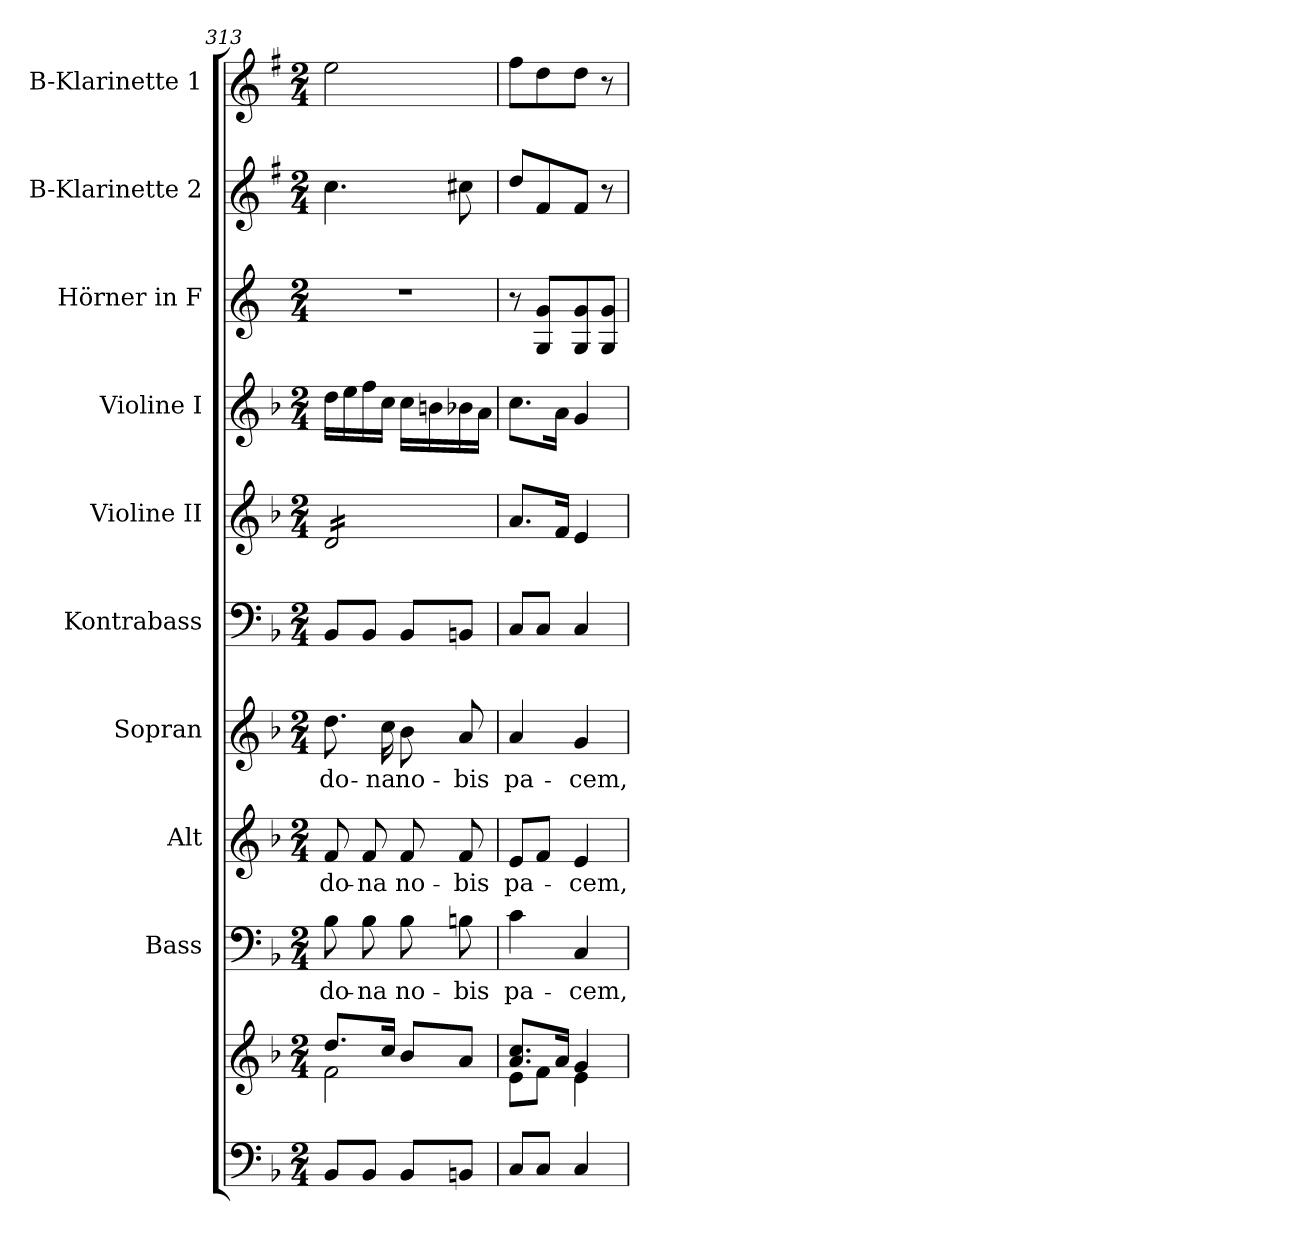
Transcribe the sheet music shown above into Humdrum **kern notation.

**kern	**kern	**kern	**text	**kern	**text	**kern	**text	**kern	**kern	**kern	**kern	**kern	**kern
*part10	*part10	*part9	*part9	*part8	*part8	*part7	*part7	*part6	*part5	*part4	*part3	*part2	*part1
*staff11	*staff10	*staff9	*staff9	*staff8	*staff8	*staff7	*staff7	*staff6	*staff5	*staff4	*staff3	*staff2	*staff1
*	*	*I"Bass	*	*I"Alt	*	*I"Sopran	*	*I"Kontrabass	*I"Violine II	*I"Violine I	*I"Hörner in F	*I"B-Klarinette 2	*I"B-Klarinette 1
*	*	*I'B.	*	*I'A.	*	*I'S.	*	*I'Kb.	*I'Vl. II	*I'Vl. I	*	*I'B Kl. 2	*I'B Kl. 1
!!LO:PB:g=z
*clefF4	*clefG2	*clefF4	*	*clefG2	*	*clefG2	*	*clefF4	*clefG2	*clefG2	*clefG2	*clefG2	*clefG2
*	*	*	*	*	*	*	*	*ITrd7c12	*	*	*ITrd4c7	*ITrd1c2	*ITrd1c2
*k[b-]	*k[b-]	*k[b-]	*	*k[b-]	*	*k[b-]	*	*k[b-]	*k[b-]	*k[b-]	*k[b-]	*k[b-]	*k[b-]
*F:	*F:	*F:	*	*F:	*	*F:	*	*F:	*F:	*F:	*F:	*F:	*F:
*M2/4	*M2/4	*M2/4	*	*M2/4	*	*M2/4	*	*M2/4	*M2/4	*M2/4	*M2/4	*M2/4	*M2/4
=313	=313	=313	=313	=313	=313	=313	=313	=313	=313	=313	=313	=313	=313
*	*^	*	*	*	*	*	*	*	*	*	*	*	*
!	!	!	!	!LO:LY:b	!	!LO:LY:b	!	!LO:LY:b	!	!	!	!	!	!
*	*	*	*	*	*	*	*	*	*	*tremolo	*	*	*	*
8BB-/L	8.dd/L	2f\	8B-\	do-	8f/	do-	8.dd\	do-	8BBB-/L	16d/LL	16dd\LL	2r	4.b-\	2dd\
.	.	.	.	.	.	.	.	.	.	16d/	16ee\	.	.	.
!	!	!	!	!LO:LY:b	!	!LO:LY:b	!	!	!	!	!	!	!	!
8BB-/J	.	.	8B-\	-na	8f/	-na	.	.	8BBB-/J	16d/	16ff\	.	.	.
!	!	!	!	!	!	!	!	!LO:LY:b	!	!	!	!	!	!
.	16cc/Jk	.	.	.	.	.	16cc\	-na	.	16d/	16cc\JJ	.	.	.
!	!	!	!	!LO:LY:b	!	!LO:LY:b	!	!LO:LY:b	!	!	!	!	!	!
8BB-/L	8b-/L	.	8B-\	no-	8f/	no-	8b-\	no-	8BBB-/L	16d/	16cc\LL	.	.	.
.	.	.	.	.	.	.	.	.	.	16d/	16bn\	.	.	.
!	!	!	!	!LO:LY:b	!	!LO:LY:b	!	!LO:LY:b	!	!	!	!	!	!
8BBn/J	8a/J	.	8Bn\	-bis	8f/	-bis	8a/	-bis	8BBBn/J	16d/	16b-X\	.	8bn\	.
.	.	.	.	.	.	.	.	.	.	16d/JJ	16a\JJ	.	.	.
*	*	*	*	*	*	*	*	*	*	*Xtremolo	*	*	*	*
=314	=314	=314	=314	=314	=314	=314	=314	=314	=314	=314	=314	=314	=314	=314
!	!	!	!	!LO:LY:b	!	!LO:LY:b	!	!LO:LY:b	!	!	!	!	!	!
8C/L	8.a/ 8.cc/L	8e\L	4c\	pa-	8e/L	pa-	4a/	pa-	8CC/L	8.a/L	8.cc\L	8r	8cc/L	8ee\L
8C/J	.	8f\J	.	.	8f/J	.	.	.	8CC/J	.	.	8C/ 8c/L	8e/	8cc\
.	16a/Jk	.	.	.	.	.	.	.	.	16f/Jk	16a\Jk	.	.	.
!	!	!	!	!LO:LY:b	!	!LO:LY:b	!	!LO:LY:b	!	!	!	!	!	!
4C/	4g/	4e\	4C/	-cem,	4e/	-cem,	4g/	-cem,	4CC/	4e/	4g/	8C/ 8c/	8e/J	8cc\J
.	.	.	.	.	.	.	.	.	.	.	.	8C/ 8c/J	8r	8r
*	*v	*v	*	*	*	*	*	*	*	*	*	*	*	*
=	=	=	=	=	=	=	=	=	=	=	=	=	=
*-	*-	*-	*-	*-	*-	*-	*-	*-	*-	*-	*-	*-	*-
